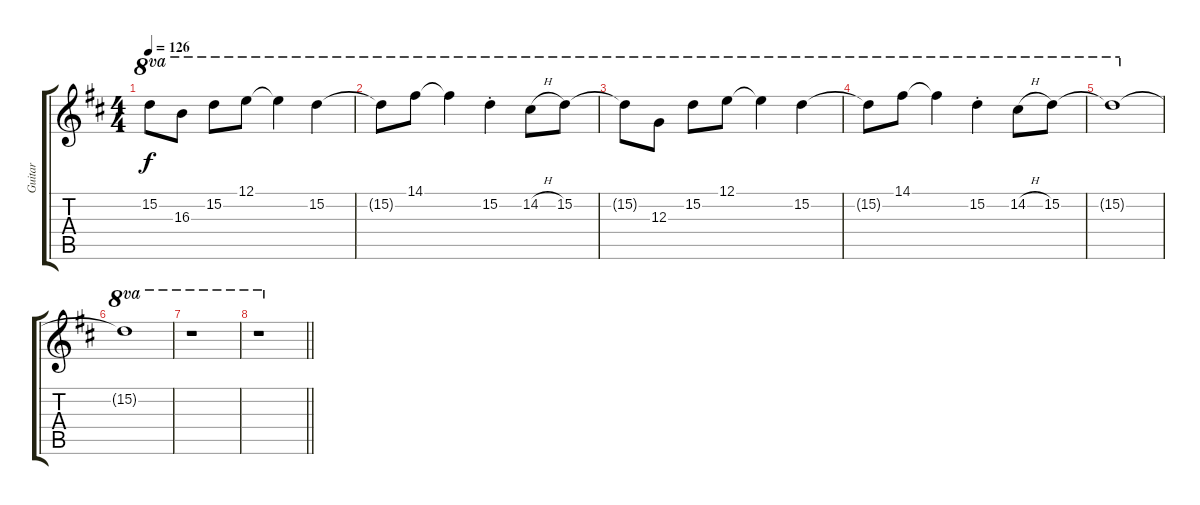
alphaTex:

\track ("Guitar" "Guitar") {instrument electricguitarjazz}
\staff {score tabs}
\tuning (E4 B3 G3 D3 A2 E2) {hide}
\ts (4 4)
\tempo 126
\clef g2
\ks bminor
15.2{t}.8{ot 8va dy f} 16.3.8{ot 8va} 15.2.8{ot 8va} 12.1.8{ot 8va} 12.1{t}.4{ot 8va} 15.2.4{ot 8va} |
15.2{t}.8{ot 8va} 14.1.8{ot 8va} 14.1{t}.4{ot 8va} 15.2{st}.4{ot 8va} 14.2{h}.8{ot 8va} 15.2.8{ot 8va} |
15.2{t}.8{ot 8va} 12.3.8{ot 8va} 15.2.8{ot 8va} 12.1.8{ot 8va} 12.1{t}.4{ot 8va} 15.2.4{ot 8va} |
15.2{t}.8{ot 8va} 14.1.8{ot 8va} 14.1{t}.4{ot 8va} 15.2{st}.4{ot 8va} 14.2{h}.8{ot 8va} 15.2.8{ot 8va} |
15.2{t}.1{ot 8va} |
15.2{t}.1{ot 8va} |
r.1{ot 8va} |
\barLineRight lightlight
r.1{ot 8va}
